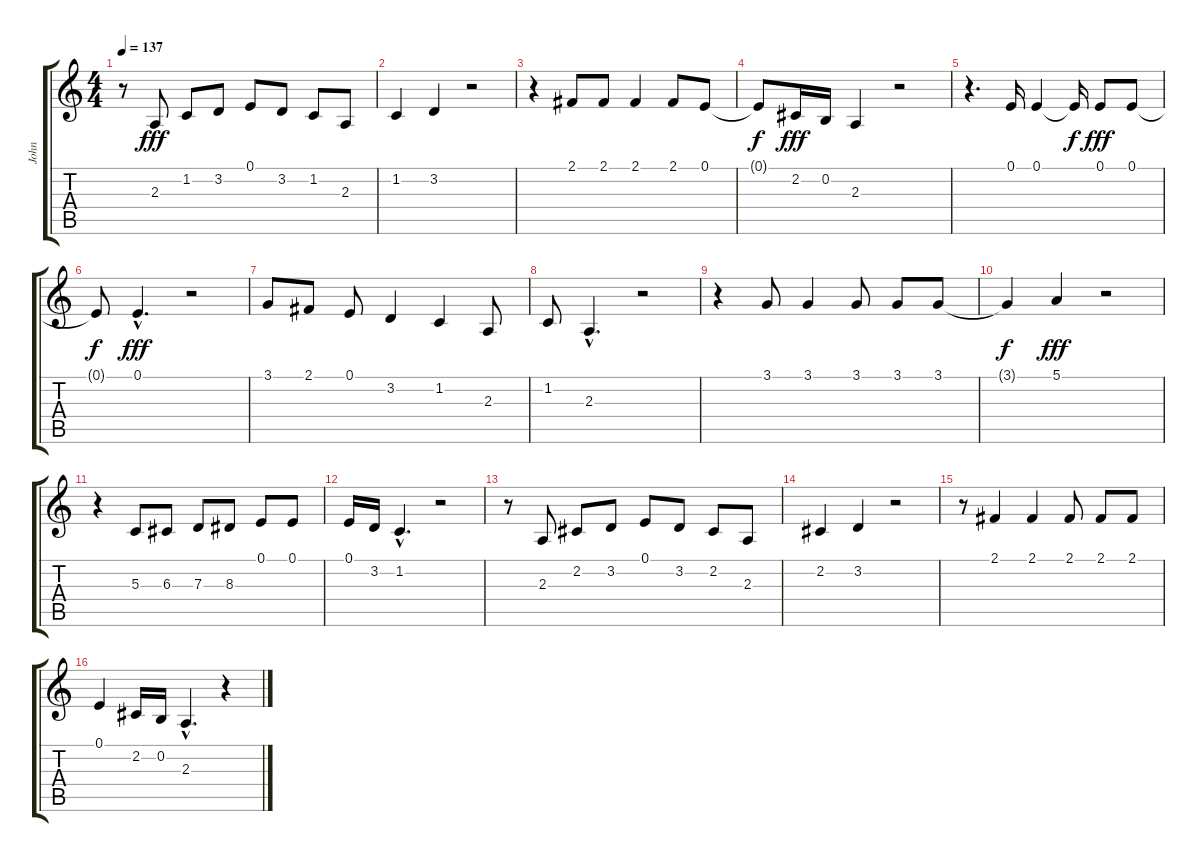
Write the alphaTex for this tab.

\track ("John" "John") {instrument altosax}
\staff {score tabs}
\tuning (E4 B3 G3 D3 A2 E2) {hide}
\ts (4 4)
\tempo 137
\clef g2
\ks c
r.8{dy fff} 2.3.8 1.2.8 3.2.8 0.1.8 3.2.8 1.2.8 2.3.8 |
1.2.4 3.2.4 r.2 |
r.4 2.1.8 2.1.8 2.1.4 2.1.8 0.1.8 |
0.1{t}.8{dy f} 2.2.16{dy fff} 0.2.16 2.3.4 r.2 |
r.4{d} 0.1.16 0.1.4 0.1{t}.16{dy f} 0.1.8{dy fff} 0.1.8 |
0.1{t}.8{dy f} 0.1{hac}.4{d dy fff} r.2 |
3.1.8 2.1.8 0.1.8 3.2.4 1.2.4 2.3.8 |
1.2.8 2.3{hac}.4{d} r.2 |
r.4 3.1.8 3.1.4 3.1.8 3.1.8 3.1.8 |
3.1{t}.4{dy f} 5.1.4{dy fff} r.2 |
r.4 5.3.8 6.3.8 7.3.8 8.3.8 0.1.8 0.1.8 |
0.1.16 3.2.16 1.2{hac}.4{d} r.2 |
r.8 2.3.8 2.2.8 3.2.8 0.1.8 3.2.8 2.2.8 2.3.8 |
2.2.4 3.2.4 r.2 |
r.8 2.1.4 2.1.4 2.1.8 2.1.8 2.1.8 |
0.1.4 2.2.16 0.2.16 2.3{hac}.4{d} r.4
